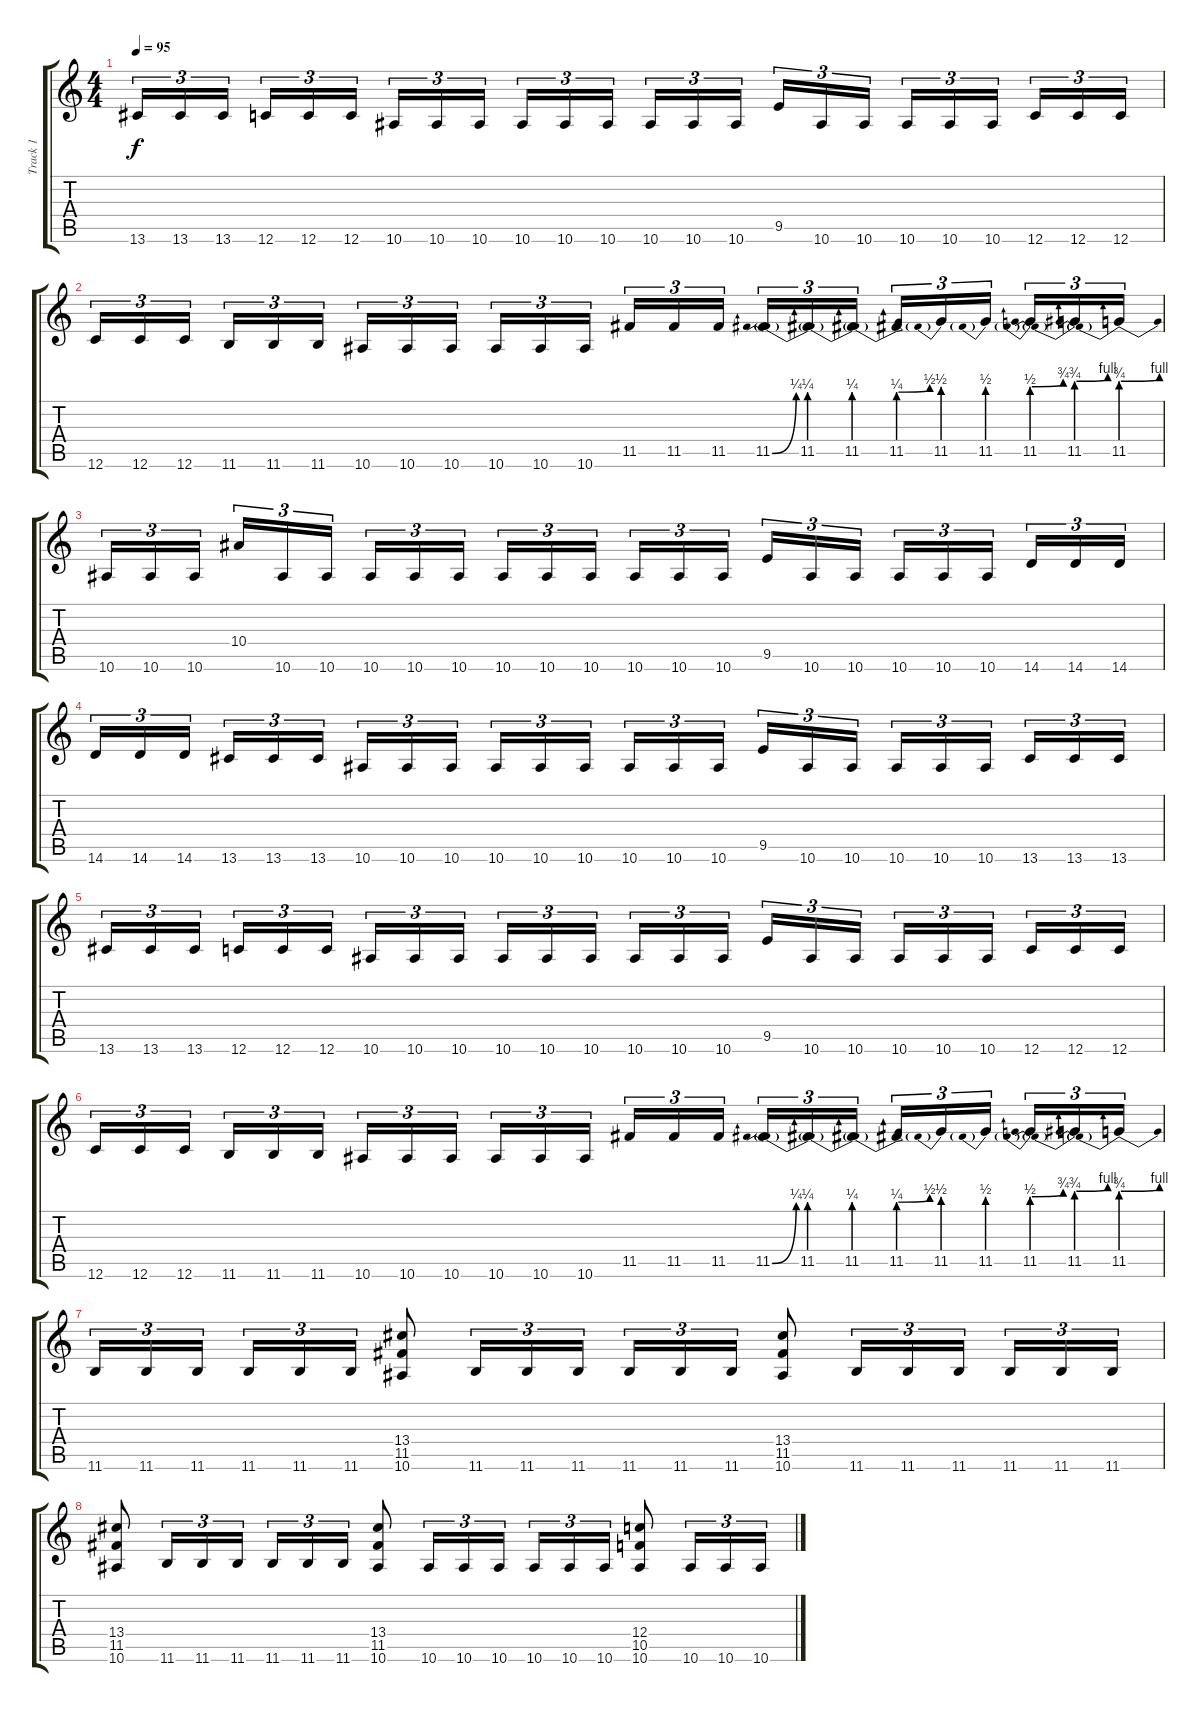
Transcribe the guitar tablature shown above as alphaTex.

\track ("Track 1" "Track 1") {instrument distortionguitar}
\staff {score tabs}
\tuning (D4 A3 F3 C3 G2 C2) {hide}
\ts (4 4)
\tempo 95
\clef g2
\ks c
13.6.16{tu (3 2) dy f} 13.6.16{tu (3 2)} 13.6.16{tu (3 2) beam splitsecondary} 12.6.16{tu (3 2)} 12.6.16{tu (3 2)} 12.6.16{tu (3 2)} 10.6.16{tu (3 2)} 10.6.16{tu (3 2)} 10.6.16{tu (3 2) beam splitsecondary} 10.6.16{tu (3 2)} 10.6.16{tu (3 2)} 10.6.16{tu (3 2)} 10.6.16{tu (3 2)} 10.6.16{tu (3 2)} 10.6.16{tu (3 2) beam splitsecondary} 9.5.16{tu (3 2)} 10.6.16{tu (3 2)} 10.6.16{tu (3 2)} 10.6.16{tu (3 2)} 10.6.16{tu (3 2)} 10.6.16{tu (3 2) beam splitsecondary} 12.6.16{tu (3 2)} 12.6.16{tu (3 2)} 12.6.16{tu (3 2)} |
12.6.16{tu (3 2)} 12.6.16{tu (3 2)} 12.6.16{tu (3 2) beam splitsecondary} 11.6.16{tu (3 2)} 11.6.16{tu (3 2)} 11.6.16{tu (3 2)} 10.6.16{tu (3 2)} 10.6.16{tu (3 2)} 10.6.16{tu (3 2) beam splitsecondary} 10.6.16{tu (3 2)} 10.6.16{tu (3 2)} 10.6.16{tu (3 2)} 11.5.16{tu (3 2)} 11.5.16{tu (3 2)} 11.5.16{tu (3 2) beam splitsecondary} 11.5{be (bend 0 0 60 1)}.16{tu (3 2)} 11.5{be (prebend 0 1 60 1)}.16{tu (3 2)} 11.5{be (prebend 0 1 60 1)}.16{tu (3 2)} 11.5{be (prebendbend 0 1 60 2)}.16{tu (3 2)} 11.5{be (prebend 0 2 60 2)}.16{tu (3 2)} 11.5{be (prebend 0 2 60 2)}.16{tu (3 2) beam splitsecondary} 11.5{be (prebendbend 0 2 60 3)}.16{tu (3 2)} 11.5{be (prebendbend 0 3 60 4)}.16{tu (3 2)} 11.5{be (prebendbend 0 3 60 4)}.16{tu (3 2)} |
10.6.16{tu (3 2)} 10.6.16{tu (3 2)} 10.6.16{tu (3 2) beam splitsecondary} 10.4.16{tu (3 2)} 10.6.16{tu (3 2)} 10.6.16{tu (3 2)} 10.6.16{tu (3 2)} 10.6.16{tu (3 2)} 10.6.16{tu (3 2) beam splitsecondary} 10.6.16{tu (3 2)} 10.6.16{tu (3 2)} 10.6.16{tu (3 2)} 10.6.16{tu (3 2)} 10.6.16{tu (3 2)} 10.6.16{tu (3 2) beam splitsecondary} 9.5.16{tu (3 2)} 10.6.16{tu (3 2)} 10.6.16{tu (3 2)} 10.6.16{tu (3 2)} 10.6.16{tu (3 2)} 10.6.16{tu (3 2) beam splitsecondary} 14.6.16{tu (3 2)} 14.6.16{tu (3 2)} 14.6.16{tu (3 2)} |
14.6.16{tu (3 2)} 14.6.16{tu (3 2)} 14.6.16{tu (3 2) beam splitsecondary} 13.6.16{tu (3 2)} 13.6.16{tu (3 2)} 13.6.16{tu (3 2)} 10.6.16{tu (3 2)} 10.6.16{tu (3 2)} 10.6.16{tu (3 2) beam splitsecondary} 10.6.16{tu (3 2)} 10.6.16{tu (3 2)} 10.6.16{tu (3 2)} 10.6.16{tu (3 2)} 10.6.16{tu (3 2)} 10.6.16{tu (3 2) beam splitsecondary} 9.5.16{tu (3 2)} 10.6.16{tu (3 2)} 10.6.16{tu (3 2)} 10.6.16{tu (3 2)} 10.6.16{tu (3 2)} 10.6.16{tu (3 2) beam splitsecondary} 13.6.16{tu (3 2)} 13.6.16{tu (3 2)} 13.6.16{tu (3 2)} |
13.6.16{tu (3 2)} 13.6.16{tu (3 2)} 13.6.16{tu (3 2) beam splitsecondary} 12.6.16{tu (3 2)} 12.6.16{tu (3 2)} 12.6.16{tu (3 2)} 10.6.16{tu (3 2)} 10.6.16{tu (3 2)} 10.6.16{tu (3 2) beam splitsecondary} 10.6.16{tu (3 2)} 10.6.16{tu (3 2)} 10.6.16{tu (3 2)} 10.6.16{tu (3 2)} 10.6.16{tu (3 2)} 10.6.16{tu (3 2) beam splitsecondary} 9.5.16{tu (3 2)} 10.6.16{tu (3 2)} 10.6.16{tu (3 2)} 10.6.16{tu (3 2)} 10.6.16{tu (3 2)} 10.6.16{tu (3 2) beam splitsecondary} 12.6.16{tu (3 2)} 12.6.16{tu (3 2)} 12.6.16{tu (3 2)} |
12.6.16{tu (3 2)} 12.6.16{tu (3 2)} 12.6.16{tu (3 2) beam splitsecondary} 11.6.16{tu (3 2)} 11.6.16{tu (3 2)} 11.6.16{tu (3 2)} 10.6.16{tu (3 2)} 10.6.16{tu (3 2)} 10.6.16{tu (3 2) beam splitsecondary} 10.6.16{tu (3 2)} 10.6.16{tu (3 2)} 10.6.16{tu (3 2)} 11.5.16{tu (3 2)} 11.5.16{tu (3 2)} 11.5.16{tu (3 2) beam splitsecondary} 11.5{be (bend 0 0 60 1)}.16{tu (3 2)} 11.5{be (prebend 0 1 60 1)}.16{tu (3 2)} 11.5{be (prebend 0 1 60 1)}.16{tu (3 2)} 11.5{be (prebendbend 0 1 60 2)}.16{tu (3 2)} 11.5{be (prebend 0 2 60 2)}.16{tu (3 2)} 11.5{be (prebend 0 2 60 2)}.16{tu (3 2) beam splitsecondary} 11.5{be (prebendbend 0 2 60 3)}.16{tu (3 2)} 11.5{be (prebendbend 0 3 60 4)}.16{tu (3 2)} 11.5{be (prebendbend 0 3 60 4)}.16{tu (3 2)} |
11.6.16{tu (3 2)} 11.6.16{tu (3 2)} 11.6.16{tu (3 2) beam splitsecondary} 11.6.16{tu (3 2)} 11.6.16{tu (3 2)} 11.6.16{tu (3 2)} (13.4 11.5 10.6).8 11.6.16{tu (3 2)} 11.6.16{tu (3 2)} 11.6.16{tu (3 2)} 11.6.16{tu (3 2)} 11.6.16{tu (3 2)} 11.6.16{tu (3 2)} (13.4 11.5 10.6).8 11.6.16{tu (3 2)} 11.6.16{tu (3 2)} 11.6.16{tu (3 2) beam splitsecondary} 11.6.16{tu (3 2)} 11.6.16{tu (3 2)} 11.6.16{tu (3 2)} |
(13.4 11.5 10.6).8 11.6.16{tu (3 2)} 11.6.16{tu (3 2)} 11.6.16{tu (3 2)} 11.6.16{tu (3 2)} 11.6.16{tu (3 2)} 11.6.16{tu (3 2)} (13.4 11.5 10.6).8 10.6.16{tu (3 2)} 10.6.16{tu (3 2)} 10.6.16{tu (3 2) beam splitsecondary} 10.6.16{tu (3 2)} 10.6.16{tu (3 2)} 10.6.16{tu (3 2)} (12.4 10.5 10.6).8 10.6.16{tu (3 2)} 10.6.16{tu (3 2)} 10.6.16{tu (3 2)}
